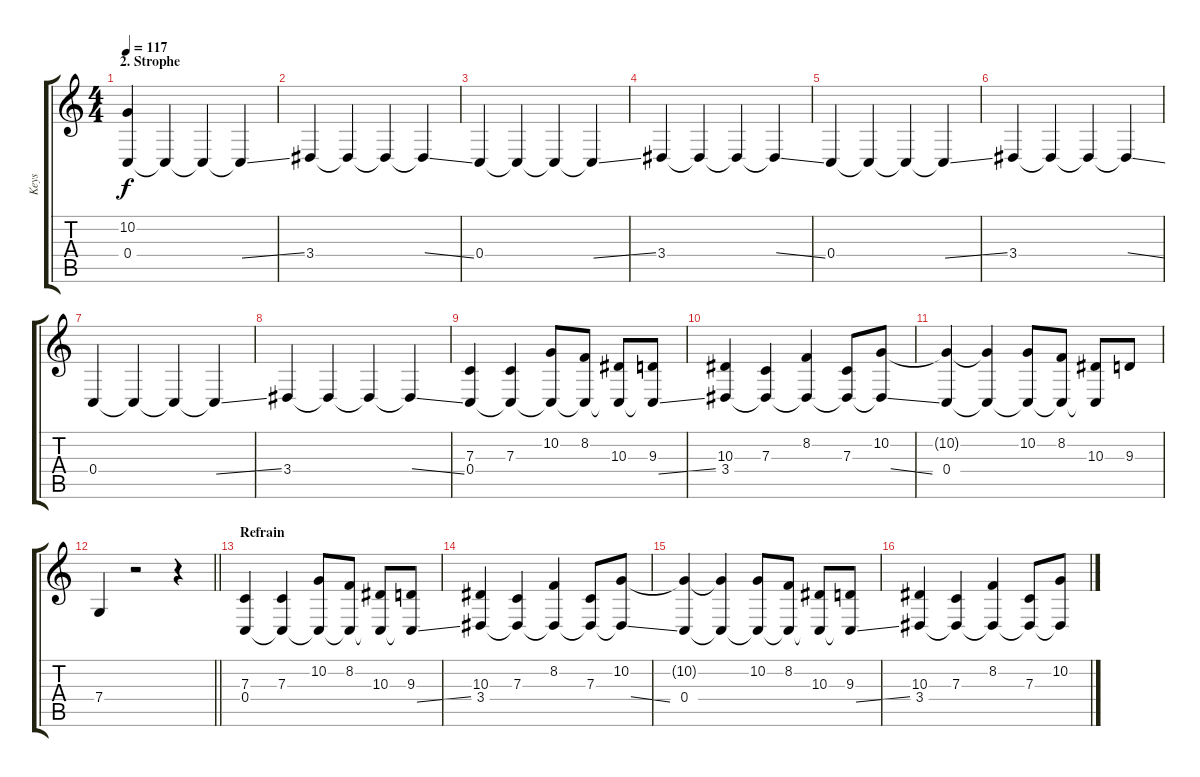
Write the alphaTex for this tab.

\track ("Keys" "Keys") {instrument lead2sawtooth}
\staff {score tabs}
\tuning (D4 A3 F3 C3 G2 C2) {hide}
\ts (4 4)
\section ("" "2. Strophe")
\tempo 117
\clef g2
\ks c
(10.2{t} 0.4).4{dy f} 0.4{t}.4 0.4{t}.4 0.4{ss t}.4 |
3.4.4 3.4{t}.4 3.4{t}.4 3.4{ss t}.4 |
0.4.4 0.4{t}.4 0.4{t}.4 0.4{ss t}.4 |
3.4.4 3.4{t}.4 3.4{t}.4 3.4{ss t}.4 |
0.4.4 0.4{t}.4 0.4{t}.4 0.4{ss t}.4 |
3.4.4 3.4{t}.4 3.4{t}.4 3.4{ss t}.4 |
0.4.4 0.4{t}.4 0.4{t}.4 0.4{ss t}.4 |
3.4.4 3.4{t}.4 3.4{t}.4 3.4{ss t}.4 |
(7.3 0.4).4 (7.3 0.4{t}).4 (10.2 0.4{t}).8 (8.2 0.4{t}).8 (10.3 0.4{t}).8 (9.3 0.4{ss t}).8 |
(10.3 3.4).4 (7.3 3.4{t}).4 (8.2 3.4{t}).4 (7.3 3.4{t}).8 (10.2 3.4{ss t}).8 |
(10.2{t} 0.4).4 (10.2{t} 0.4{t}).4 (10.2 0.4{t}).8 (8.2 0.4{t}).8 (10.3 0.4{t}).8 9.3.8 |
\barLineRight lightlight
7.4.4 r.2 r.4 |
\section ("" "Refrain")
(7.3 0.4).4 (7.3 0.4{t}).4 (10.2 0.4{t}).8 (8.2 0.4{t}).8 (10.3 0.4{t}).8 (9.3 0.4{ss t}).8 |
(10.3 3.4).4 (7.3 3.4{t}).4 (8.2 3.4{t}).4 (7.3 3.4{t}).8 (10.2 3.4{ss t}).8 |
(10.2{t} 0.4).4 (10.2{t} 0.4{t}).4 (10.2 0.4{t}).8 (8.2 0.4{t}).8 (10.3 0.4{t}).8 (9.3 0.4{ss t}).8 |
(10.3 3.4).4 (7.3 3.4{t}).4 (8.2 3.4{t}).4 (7.3 3.4{t}).8 (10.2 3.4{t}).8
